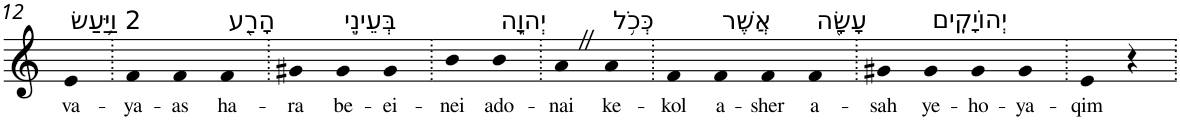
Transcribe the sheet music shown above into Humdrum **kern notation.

**kern	**text
*part1	*part1
*staff1	*staff1
*I"Piano	*
*I'Pno	*
!!LO:PB:g=z
*clefG2	*
*k[]	*
=12	=12
!LO:TX:a:t=2 וַיַּ֥עַשׂ	!
!	!LO:LY:b
4e	va-
=13.	=13.
!	!LO:LY:b
4f	-ya-
!	!LO:LY:b
4f	-as
!LO:TX:a:t=הָרַ֖ע	!
!	!LO:LY:b
4f	ha-
=14.	=14.
!	!LO:LY:b
4g#X	-ra
!LO:TX:a:t=בְּעֵינֵ֣י	!
!	!LO:LY:b
4g#	be-
!	!LO:LY:b
4g#	-ei-
=15.	=15.
!	!LO:LY:b
4b	-nei
!LO:TX:a:t=יְהוָ֑ה	!
!	!LO:LY:b
4b	ado-
=16.	=16.
!	!LO:LY:b
4aZ	-nai
!LO:TX:a:t=כְּכֹ֥ל	!
!	!LO:LY:b
4a	ke-
=17.	=17.
!	!LO:LY:b
4f	-kol
!LO:TX:a:t=אֲשֶׁר	!
!	!LO:LY:b
4f	a-
!	!LO:LY:b
4f	-sher
!LO:TX:a:t=עָשָׂ֖ה	!
!	!LO:LY:b
4f	a-
=18.	=18.
!	!LO:LY:b
4g#X	-sah
!LO:TX:a:t=יְהוֹיָקִֽים	!
!	!LO:LY:b
4g#	ye-
!	!LO:LY:b
4g#	-ho-
!	!LO:LY:b
4g#	-ya-
=19.	=19.
!	!LO:LY:b
4e	-qim
4r	.
=.	=.
*-	*-
